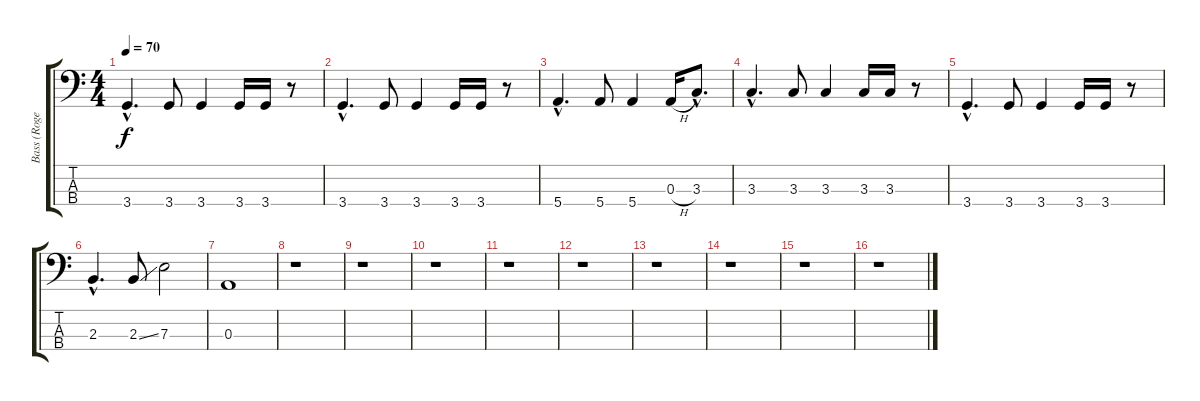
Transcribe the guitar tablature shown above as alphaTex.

\track ("Bass (Roger Waters)" "Bass (Roge") {instrument acousticguitarnylon}
\staff {score tabs}
\tuning (G2 D2 A1 E1) {hide}
\ts (4 4)
\tempo 70
\clef f4
\ks c
3.4{hac}.4{d dy f} 3.4.8 3.4.4 3.4.16 3.4.16 r.8 |
3.4{hac}.4{d} 3.4.8 3.4.4 3.4.16 3.4.16 r.8 |
5.4{hac}.4{d} 5.4.8 5.4.4 0.3{h}.16 3.3{hac}.8{d} |
3.3{hac}.4{d} 3.3.8 3.3.4 3.3.16 3.3.16 r.8 |
3.4{hac}.4{d} 3.4.8 3.4.4 3.4.16 3.4.16 r.8 |
2.3{hac}.4{d} 2.3{ss}.8 7.3.2 |
0.3.1 |
r.1 |
r.1 |
r.1 |
r.1 |
r.1 |
r.1 |
r.1 |
r.1 |
r.1
